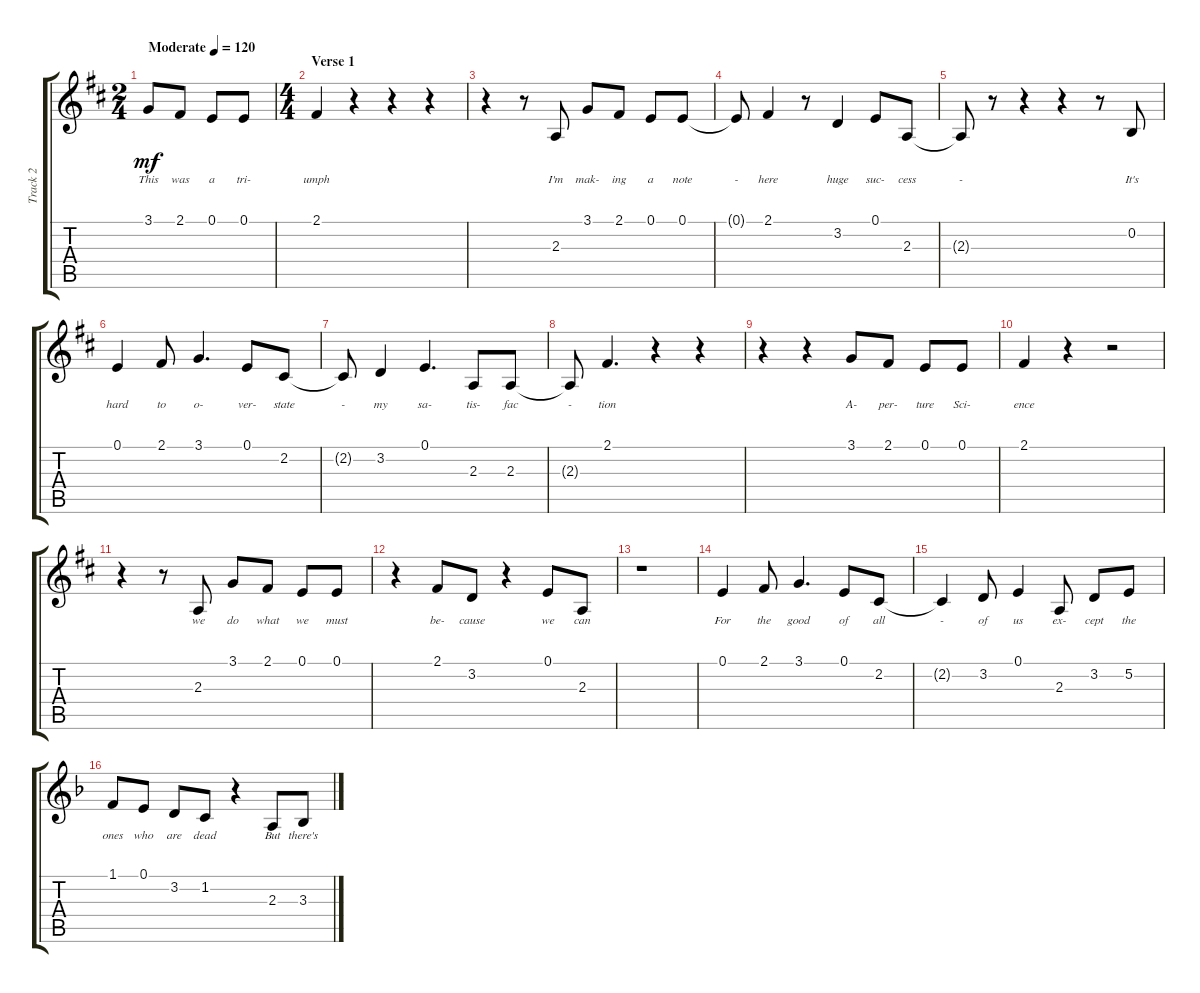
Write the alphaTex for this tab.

\track ("Track 2" "Track 2") {instrument electricpiano1}
\staff {score tabs}
\tuning (E4 B3 G3 D3 A2 E2) {hide}
\ts (2 4)
\tempo (120 "Moderate")
\clef g2
\ks d
3.1.8{lyrics (0 "This") lyrics (1 "") lyrics (2 "") lyrics (3 "") lyrics (4 "") dy mf instrument electricpiano1} 2.1.8{lyrics (0 "was") lyrics (1 "") lyrics (2 "") lyrics (3 "") lyrics (4 "")} 0.1.8{lyrics (0 "a") lyrics (1 "") lyrics (2 "") lyrics (3 "") lyrics (4 "")} 0.1.8{lyrics (0 "tri-") lyrics (1 "") lyrics (2 "") lyrics (3 "") lyrics (4 "")} |
\ts (4 4)
\section ("" "Verse 1")
2.1.4{lyrics (0 "umph") lyrics (1 "") lyrics (2 "") lyrics (3 "") lyrics (4 "")} r.4 r.4 r.4 |
r.4 r.8 2.3.8{lyrics (0 "I'm") lyrics (1 "") lyrics (2 "") lyrics (3 "") lyrics (4 "")} 3.1.8{lyrics (0 "mak-") lyrics (1 "") lyrics (2 "") lyrics (3 "") lyrics (4 "")} 2.1.8{lyrics (0 "ing") lyrics (1 "") lyrics (2 "") lyrics (3 "") lyrics (4 "")} 0.1.8{lyrics (0 "a") lyrics (1 "") lyrics (2 "") lyrics (3 "") lyrics (4 "")} 0.1.8{lyrics (0 "note") lyrics (1 "") lyrics (2 "") lyrics (3 "") lyrics (4 "")} |
0.1{t}.8{lyrics (0 "-") lyrics (1 "") lyrics (2 "") lyrics (3 "") lyrics (4 "")} 2.1.4{lyrics (0 "here") lyrics (1 "") lyrics (2 "") lyrics (3 "") lyrics (4 "")} r.8 3.2.4{lyrics (0 "huge") lyrics (1 "") lyrics (2 "") lyrics (3 "") lyrics (4 "")} 0.1.8{lyrics (0 "suc-") lyrics (1 "") lyrics (2 "") lyrics (3 "") lyrics (4 "")} 2.3.8{lyrics (0 "cess") lyrics (1 "") lyrics (2 "") lyrics (3 "") lyrics (4 "")} |
2.3{t}.8{lyrics (0 "-") lyrics (1 "") lyrics (2 "") lyrics (3 "") lyrics (4 "")} r.8 r.4 r.4 r.8 0.2.8{lyrics (0 "It's") lyrics (1 "") lyrics (2 "") lyrics (3 "") lyrics (4 "")} |
0.1.4{lyrics (0 "hard") lyrics (1 "") lyrics (2 "") lyrics (3 "") lyrics (4 "")} 2.1.8{lyrics (0 "to") lyrics (1 "") lyrics (2 "") lyrics (3 "") lyrics (4 "")} 3.1.4{d lyrics (0 "o-") lyrics (1 "") lyrics (2 "") lyrics (3 "") lyrics (4 "")} 0.1.8{lyrics (0 "ver-") lyrics (1 "") lyrics (2 "") lyrics (3 "") lyrics (4 "")} 2.2.8{lyrics (0 "state") lyrics (1 "") lyrics (2 "") lyrics (3 "") lyrics (4 "")} |
2.2{t}.8{lyrics (0 "-") lyrics (1 "") lyrics (2 "") lyrics (3 "") lyrics (4 "")} 3.2.4{lyrics (0 "my") lyrics (1 "") lyrics (2 "") lyrics (3 "") lyrics (4 "")} 0.1.4{d lyrics (0 "sa-") lyrics (1 "") lyrics (2 "") lyrics (3 "") lyrics (4 "")} 2.3.8{lyrics (0 "tis-") lyrics (1 "") lyrics (2 "") lyrics (3 "") lyrics (4 "")} 2.3.8{lyrics (0 "fac") lyrics (1 "") lyrics (2 "") lyrics (3 "") lyrics (4 "")} |
2.3{t}.8{lyrics (0 "-") lyrics (1 "") lyrics (2 "") lyrics (3 "") lyrics (4 "")} 2.1.4{d lyrics (0 "tion") lyrics (1 "") lyrics (2 "") lyrics (3 "") lyrics (4 "")} r.4 r.4 |
r.4 r.4 3.1.8{lyrics (0 "A-") lyrics (1 "") lyrics (2 "") lyrics (3 "") lyrics (4 "")} 2.1.8{lyrics (0 "per-") lyrics (1 "") lyrics (2 "") lyrics (3 "") lyrics (4 "")} 0.1.8{lyrics (0 "ture") lyrics (1 "") lyrics (2 "") lyrics (3 "") lyrics (4 "")} 0.1.8{lyrics (0 "Sci-") lyrics (1 "") lyrics (2 "") lyrics (3 "") lyrics (4 "")} |
2.1.4{lyrics (0 "ence") lyrics (1 "") lyrics (2 "") lyrics (3 "") lyrics (4 "")} r.4 r.2 |
r.4 r.8 2.3.8{lyrics (0 "we") lyrics (1 "") lyrics (2 "") lyrics (3 "") lyrics (4 "")} 3.1.8{lyrics (0 "do") lyrics (1 "") lyrics (2 "") lyrics (3 "") lyrics (4 "")} 2.1.8{lyrics (0 "what") lyrics (1 "") lyrics (2 "") lyrics (3 "") lyrics (4 "")} 0.1.8{lyrics (0 "we") lyrics (1 "") lyrics (2 "") lyrics (3 "") lyrics (4 "")} 0.1.8{lyrics (0 "must") lyrics (1 "") lyrics (2 "") lyrics (3 "") lyrics (4 "")} |
r.4 2.1.8{lyrics (0 "be-") lyrics (1 "") lyrics (2 "") lyrics (3 "") lyrics (4 "")} 3.2.8{lyrics (0 "cause") lyrics (1 "") lyrics (2 "") lyrics (3 "") lyrics (4 "")} r.4 0.1.8{lyrics (0 "we") lyrics (1 "") lyrics (2 "") lyrics (3 "") lyrics (4 "")} 2.3.8{lyrics (0 "can") lyrics (1 "") lyrics (2 "") lyrics (3 "") lyrics (4 "")} |
r.1 |
0.1.4{lyrics (0 "For") lyrics (1 "") lyrics (2 "") lyrics (3 "") lyrics (4 "")} 2.1.8{lyrics (0 "the") lyrics (1 "") lyrics (2 "") lyrics (3 "") lyrics (4 "")} 3.1.4{d lyrics (0 "good") lyrics (1 "") lyrics (2 "") lyrics (3 "") lyrics (4 "")} 0.1.8{lyrics (0 "of") lyrics (1 "") lyrics (2 "") lyrics (3 "") lyrics (4 "")} 2.2.8{lyrics (0 "all") lyrics (1 "") lyrics (2 "") lyrics (3 "") lyrics (4 "")} |
2.2{t}.4{lyrics (0 "-") lyrics (1 "") lyrics (2 "") lyrics (3 "") lyrics (4 "")} 3.2.8{lyrics (0 "of") lyrics (1 "") lyrics (2 "") lyrics (3 "") lyrics (4 "")} 0.1.4{lyrics (0 "us") lyrics (1 "") lyrics (2 "") lyrics (3 "") lyrics (4 "")} 2.3.8{lyrics (0 "ex-") lyrics (1 "") lyrics (2 "") lyrics (3 "") lyrics (4 "")} 3.2.8{lyrics (0 "cept") lyrics (1 "") lyrics (2 "") lyrics (3 "") lyrics (4 "")} 5.2.8{lyrics (0 "the") lyrics (1 "") lyrics (2 "") lyrics (3 "") lyrics (4 "")} |
\ks f
1.1.8{lyrics (0 "ones") lyrics (1 "") lyrics (2 "") lyrics (3 "") lyrics (4 "")} 0.1.8{lyrics (0 "who") lyrics (1 "") lyrics (2 "") lyrics (3 "") lyrics (4 "")} 3.2.8{lyrics (0 "are") lyrics (1 "") lyrics (2 "") lyrics (3 "") lyrics (4 "")} 1.2.8{lyrics (0 "dead") lyrics (1 "") lyrics (2 "") lyrics (3 "") lyrics (4 "")} r.4 2.3.8{lyrics (0 "But") lyrics (1 "") lyrics (2 "") lyrics (3 "") lyrics (4 "")} 3.3.8{lyrics (0 "there's") lyrics (1 "") lyrics (2 "") lyrics (3 "") lyrics (4 "")}
